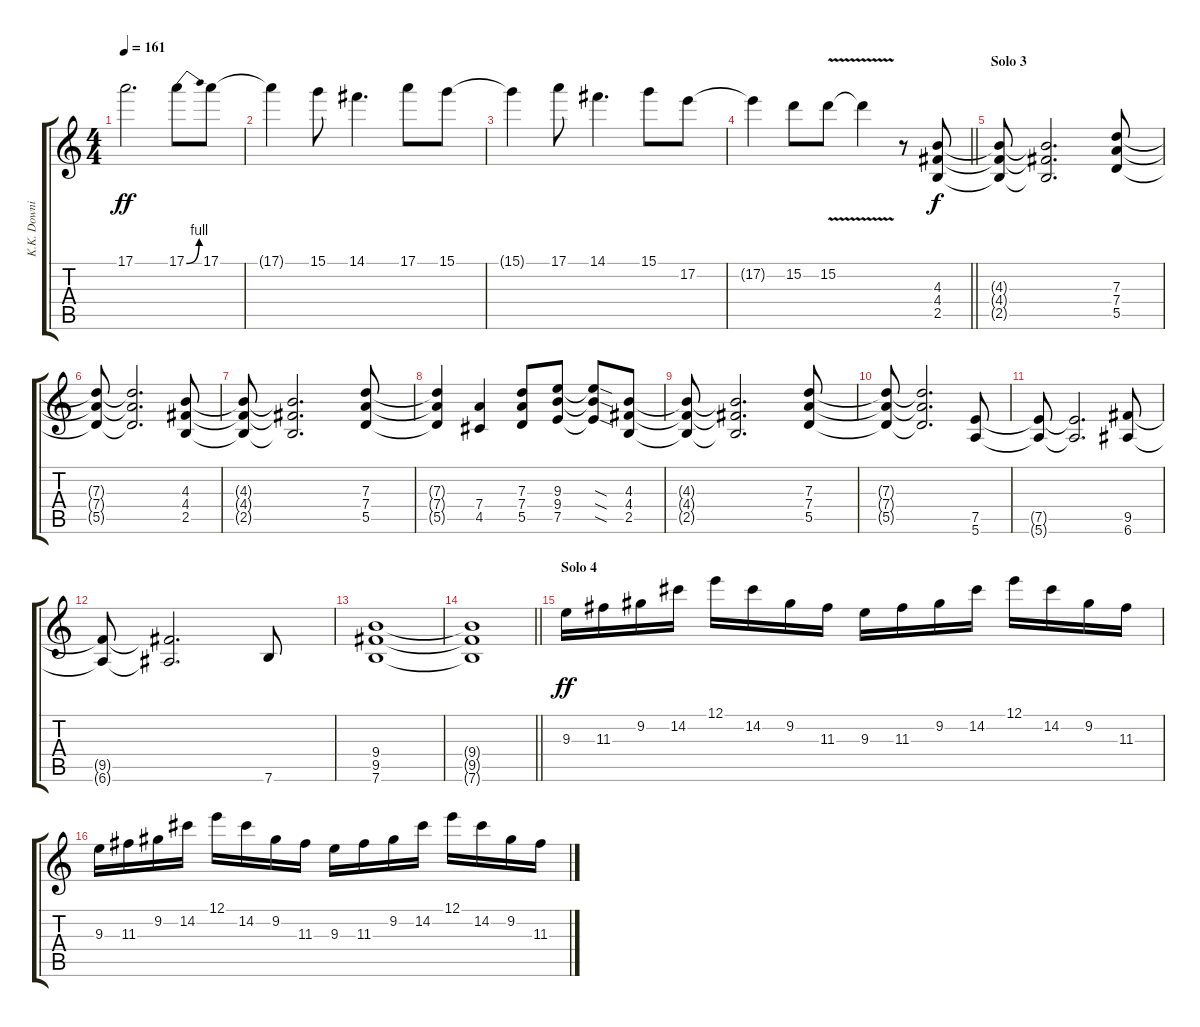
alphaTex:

\track ("K.K. Downing" "K.K. Downi") {instrument distortionguitar}
\staff {score tabs}
\tuning (E4 B3 G3 D3 A2 E2) {hide}
\ts (4 4)
\tempo 161
\clef g2
\ks c
17.1{t}.2{d dy ff} 17.1{be (bend 0 0 60 4)}.8 17.1.8 |
17.1{t}.4 15.1.8 14.1.4{d} 17.1.8 15.1.8 |
15.1{t}.4 17.1.8 14.1.4{d} 15.1.8 17.2.8 |
\barLineRight lightlight
17.2{t}.4 15.2.8 15.2{v}.8 15.2{t}.4 r.8 (4.3 4.4 2.5).8{dy f volume 14 balance 1} |
\section ("" "Solo 3")
(4.3{t} 4.4{t} 2.5{t}).8 (4.3{t} 4.4{t} 2.5{t}).2{d} (7.3 7.4 5.5).8 |
(7.3{t} 7.4{t} 5.5{t}).8 (7.3{t} 7.4{t} 5.5{t}).2{d} (4.3 4.4 2.5).8 |
(4.3{t} 4.4{t} 2.5{t}).8 (4.3{t} 4.4{t} 2.5{t}).2{d} (7.3 7.4 5.5).8 |
(7.3{t} 7.4{t} 5.5{t}).4 (7.4 4.5).4 (7.3 7.4 5.5).8 (9.3 9.4 7.5).8 (9.3{sod t} 9.4{sod t} 7.5{sod t}).8 (4.3 4.4 2.5).8 |
(4.3{t} 4.4{t} 2.5{t}).8 (4.3{t} 4.4{t} 2.5{t}).2{d} (7.3 7.4 5.5).8 |
(7.3{t} 7.4{t} 5.5{t}).8 (7.3{t} 7.4{t} 5.5{t}).2{d} (7.5 5.6).8 |
(7.5{t} 5.6{t}).8 (7.5{t} 5.6{t}).2{d} (9.5 6.6).8 |
(9.5{t} 6.6{t}).8 (9.5{t} 6.6{t}).2{d} 7.6.8 |
(9.4 9.5 7.6).1 |
\barLineRight lightlight
(9.4{t} 9.5{t} 7.6{t}).1 |
\section ("" "Solo 4")
9.3.16{dy ff balance 1} 11.3.16 9.2.16 14.2.16 12.1.16 14.2.16 9.2.16 11.3.16 9.3.16 11.3.16 9.2.16 14.2.16 12.1.16 14.2.16 9.2.16 11.3.16 |
9.3.16 11.3.16 9.2.16 14.2.16 12.1.16 14.2.16 9.2.16 11.3.16 9.3.16 11.3.16 9.2.16 14.2.16 12.1.16 14.2.16 9.2.16 11.3.16
